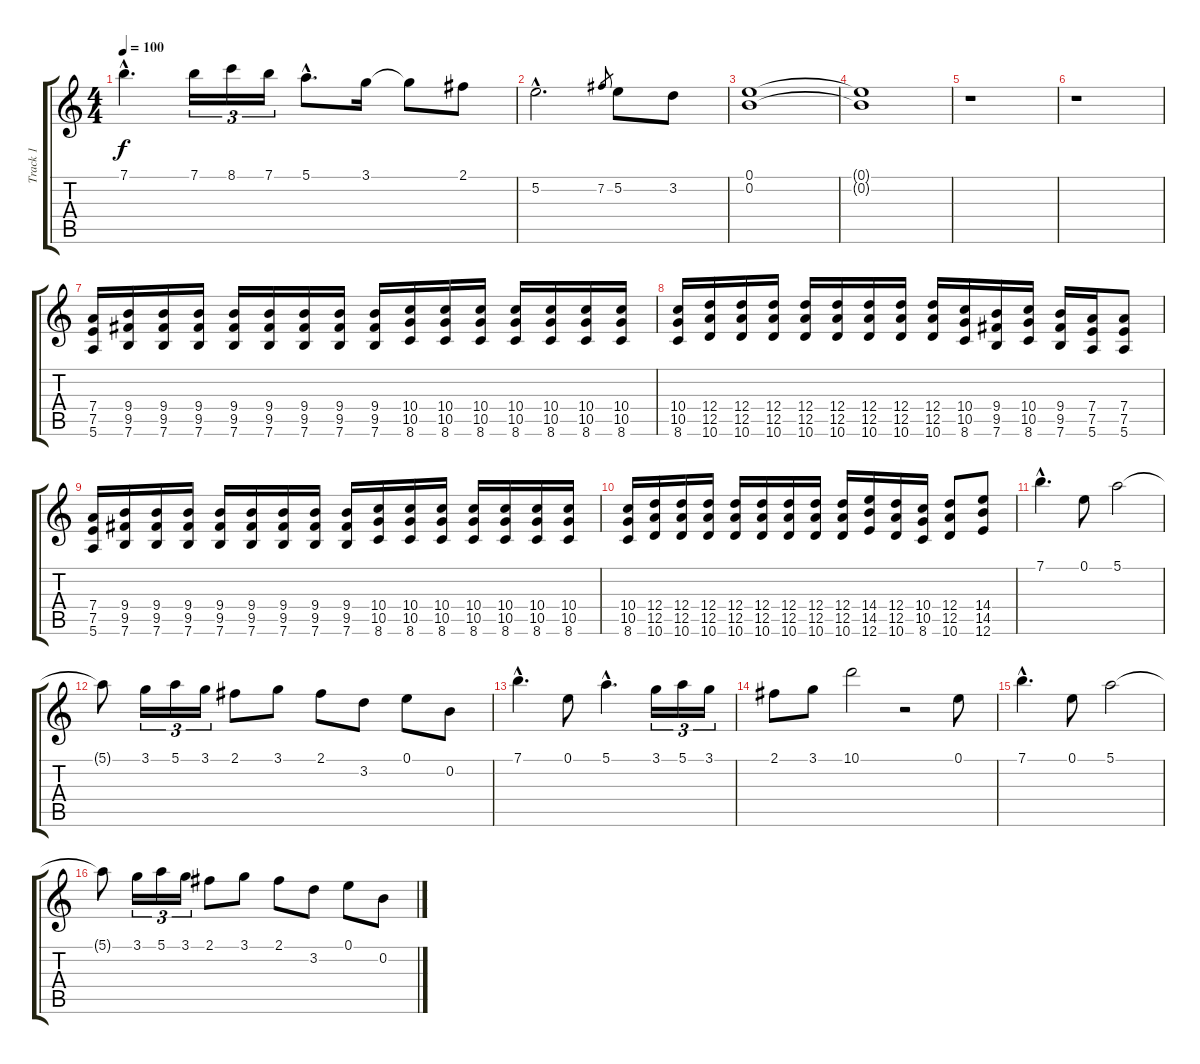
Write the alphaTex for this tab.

\track ("Track 1" "Track 1") {instrument acousticguitarnylon}
\staff {score tabs}
\tuning (E4 B3 G3 D3 A2 E2) {hide}
\ts (4 4)
\tempo 100
\clef g2
\ks c
7.1{hac}.4{d dy f} 7.1.16{tu (3 2)} 8.1.16{tu (3 2)} 7.1.16{tu (3 2)} 5.1{hac}.8{d} 3.1.16 3.1{t}.8 2.1.8 |
5.2{hac}.2{d} 7.2.8{gr} 5.2.8 3.2.8 |
(0.1 0.2).1 |
(0.1{t} 0.2{t}).1 |
r.1 |
r.1 |
(7.4 7.5 5.6).16 (9.4 9.5 7.6).16 (9.4 9.5 7.6).16 (9.4 9.5 7.6).16 (9.4 9.5 7.6).16 (9.4 9.5 7.6).16 (9.4 9.5 7.6).16 (9.4 9.5 7.6).16 (9.4 9.5 7.6).16 (10.4 10.5 8.6).16 (10.4 10.5 8.6).16 (10.4 10.5 8.6).16 (10.4 10.5 8.6).16 (10.4 10.5 8.6).16 (10.4 10.5 8.6).16 (10.4 10.5 8.6).16 |
(10.4 10.5 8.6).16 (12.4 12.5 10.6).16 (12.4 12.5 10.6).16 (12.4 12.5 10.6).16 (12.4 12.5 10.6).16 (12.4 12.5 10.6).16 (12.4 12.5 10.6).16 (12.4 12.5 10.6).16 (12.4 12.5 10.6).16 (10.4 10.5 8.6).16 (9.4 9.5 7.6).16 (10.4 10.5 8.6).16 (9.4 9.5 7.6).16 (7.4 7.5 5.6).16 (7.4 7.5 5.6).8 |
(7.4 7.5 5.6).16 (9.4 9.5 7.6).16 (9.4 9.5 7.6).16 (9.4 9.5 7.6).16 (9.4 9.5 7.6).16 (9.4 9.5 7.6).16 (9.4 9.5 7.6).16 (9.4 9.5 7.6).16 (9.4 9.5 7.6).16 (10.4 10.5 8.6).16 (10.4 10.5 8.6).16 (10.4 10.5 8.6).16 (10.4 10.5 8.6).16 (10.4 10.5 8.6).16 (10.4 10.5 8.6).16 (10.4 10.5 8.6).16 |
(10.4 10.5 8.6).16 (12.4 12.5 10.6).16 (12.4 12.5 10.6).16 (12.4 12.5 10.6).16 (12.4 12.5 10.6).16 (12.4 12.5 10.6).16 (12.4 12.5 10.6).16 (12.4 12.5 10.6).16 (12.4 12.5 10.6).16 (14.4 14.5 12.6).16 (12.4 12.5 10.6).16 (10.4 10.5 8.6).16 (12.4 12.5 10.6).8 (14.4 14.5 12.6).8 |
7.1{hac}.4{d} 0.1.8 5.1.2 |
5.1{t}.8 3.1.16{tu (3 2)} 5.1.16{tu (3 2)} 3.1.16{tu (3 2)} 2.1.8 3.1.8 2.1.8 3.2.8 0.1.8 0.2.8 |
7.1{hac}.4{d} 0.1.8 5.1{hac}.4{d} 3.1.16{tu (3 2)} 5.1.16{tu (3 2)} 3.1.16{tu (3 2)} |
2.1.8 3.1.8 10.1.2 r.2 0.1.8 |
7.1{hac}.4{d} 0.1.8 5.1.2 |
5.1{t}.8 3.1.16{tu (3 2)} 5.1.16{tu (3 2)} 3.1.16{tu (3 2)} 2.1.8 3.1.8 2.1.8 3.2.8 0.1.8 0.2.8
